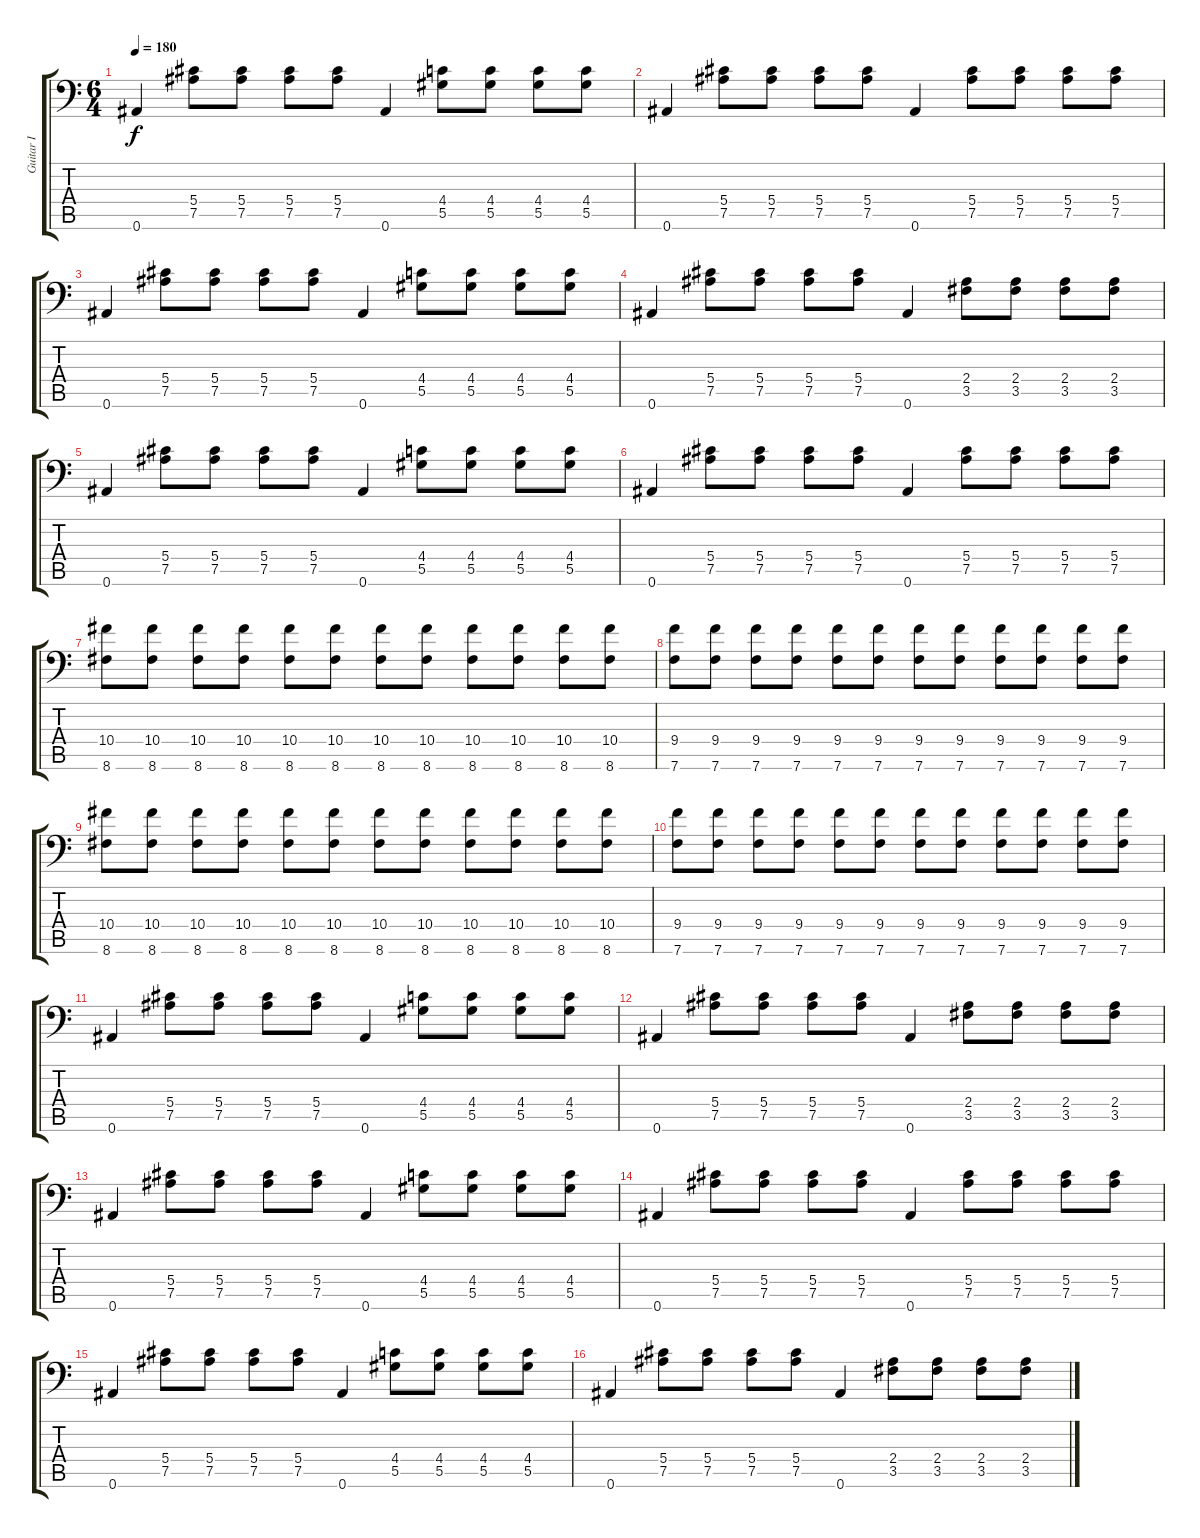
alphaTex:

\track ("Guitar I" "Guitar I") {instrument distortionguitar}
\staff {score tabs}
\tuning (Bb3 F3 Db3 Ab2 Eb2 Bb1) {hide}
\ts (6 4)
\tempo 180
\clef f4
\ks c
0.6.4{dy f} (5.4 7.5).8 (5.4 7.5).8 (5.4 7.5).8 (5.4 7.5).8 0.6.4 (4.4 5.5).8 (4.4 5.5).8 (4.4 5.5).8 (4.4 5.5).8 |
0.6.4 (5.4 7.5).8 (5.4 7.5).8 (5.4 7.5).8 (5.4 7.5).8 0.6.4 (5.4 7.5).8 (5.4 7.5).8 (5.4 7.5).8 (5.4 7.5).8 |
0.6.4 (5.4 7.5).8 (5.4 7.5).8 (5.4 7.5).8 (5.4 7.5).8 0.6.4 (4.4 5.5).8 (4.4 5.5).8 (4.4 5.5).8 (4.4 5.5).8 |
0.6.4 (5.4 7.5).8 (5.4 7.5).8 (5.4 7.5).8 (5.4 7.5).8 0.6.4 (2.4 3.5).8 (2.4 3.5).8 (2.4 3.5).8 (2.4 3.5).8 |
0.6.4 (5.4 7.5).8 (5.4 7.5).8 (5.4 7.5).8 (5.4 7.5).8 0.6.4 (4.4 5.5).8 (4.4 5.5).8 (4.4 5.5).8 (4.4 5.5).8 |
0.6.4 (5.4 7.5).8 (5.4 7.5).8 (5.4 7.5).8 (5.4 7.5).8 0.6.4 (5.4 7.5).8 (5.4 7.5).8 (5.4 7.5).8 (5.4 7.5).8 |
(10.4 8.6).8 (10.4 8.6).8 (10.4 8.6).8 (10.4 8.6).8 (10.4 8.6).8 (10.4 8.6).8 (10.4 8.6).8 (10.4 8.6).8 (10.4 8.6).8 (10.4 8.6).8 (10.4 8.6).8 (10.4 8.6).8 |
(9.4 7.6).8 (9.4 7.6).8 (9.4 7.6).8 (9.4 7.6).8 (9.4 7.6).8 (9.4 7.6).8 (9.4 7.6).8 (9.4 7.6).8 (9.4 7.6).8 (9.4 7.6).8 (9.4 7.6).8 (9.4 7.6).8 |
(10.4 8.6).8 (10.4 8.6).8 (10.4 8.6).8 (10.4 8.6).8 (10.4 8.6).8 (10.4 8.6).8 (10.4 8.6).8 (10.4 8.6).8 (10.4 8.6).8 (10.4 8.6).8 (10.4 8.6).8 (10.4 8.6).8 |
(9.4 7.6).8 (9.4 7.6).8 (9.4 7.6).8 (9.4 7.6).8 (9.4 7.6).8 (9.4 7.6).8 (9.4 7.6).8 (9.4 7.6).8 (9.4 7.6).8 (9.4 7.6).8 (9.4 7.6).8 (9.4 7.6).8 |
0.6.4 (5.4 7.5).8 (5.4 7.5).8 (5.4 7.5).8 (5.4 7.5).8 0.6.4 (4.4 5.5).8 (4.4 5.5).8 (4.4 5.5).8 (4.4 5.5).8 |
0.6.4 (5.4 7.5).8 (5.4 7.5).8 (5.4 7.5).8 (5.4 7.5).8 0.6.4 (2.4 3.5).8 (2.4 3.5).8 (2.4 3.5).8 (2.4 3.5).8 |
0.6.4 (5.4 7.5).8 (5.4 7.5).8 (5.4 7.5).8 (5.4 7.5).8 0.6.4 (4.4 5.5).8 (4.4 5.5).8 (4.4 5.5).8 (4.4 5.5).8 |
0.6.4 (5.4 7.5).8 (5.4 7.5).8 (5.4 7.5).8 (5.4 7.5).8 0.6.4 (5.4 7.5).8 (5.4 7.5).8 (5.4 7.5).8 (5.4 7.5).8 |
0.6.4 (5.4 7.5).8 (5.4 7.5).8 (5.4 7.5).8 (5.4 7.5).8 0.6.4 (4.4 5.5).8 (4.4 5.5).8 (4.4 5.5).8 (4.4 5.5).8 |
0.6.4 (5.4 7.5).8 (5.4 7.5).8 (5.4 7.5).8 (5.4 7.5).8 0.6.4 (2.4 3.5).8 (2.4 3.5).8 (2.4 3.5).8 (2.4 3.5).8
